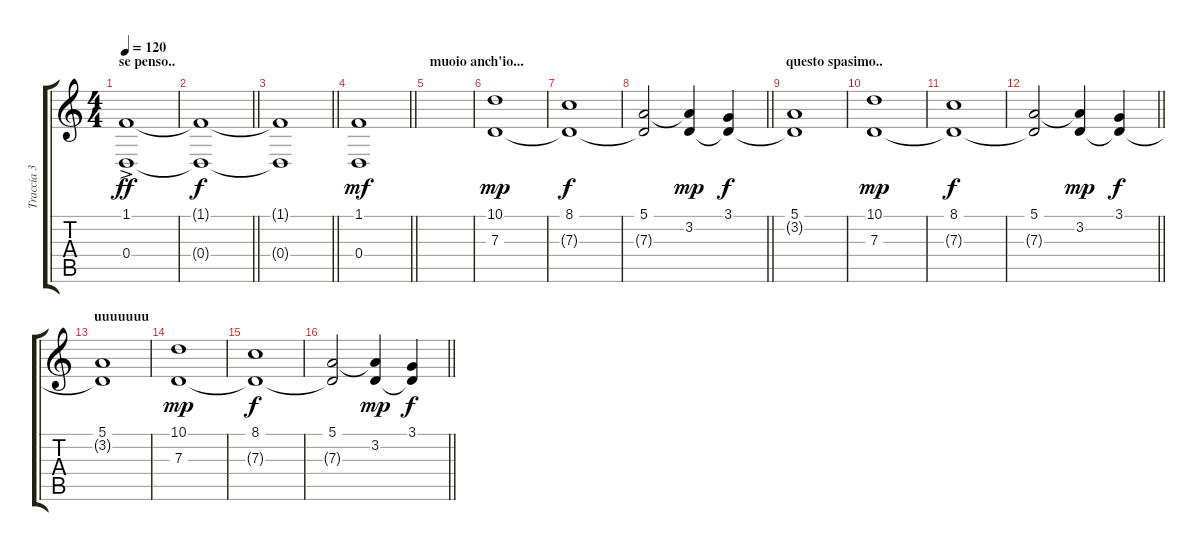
\track ("Traccia 3" "Traccia 3") {instrument viola}
\staff {score tabs}
\tuning (E4 B3 G3 D3 A2 E2) {hide}
\ts (4 4)
\section ("" "se penso..")
\tempo 120
\clef g2
\ks c
(1.1{ac} 0.4{ac}).1{dy ff} |
\barLineRight lightlight
(1.1{t} 0.4{t}).1{dy f} |
\barLineRight lightlight
(1.1{t} 0.4{t}).1 |
\barLineRight lightlight
(1.1 0.4).1{dy mf} |
\section ("" "muoio anch'io...")
|
(10.1 7.3).1{dy mp volume 10} |
(8.1 7.3{t}).1{dy f} |
\barLineRight lightlight
(5.1 7.3{t}).2 (5.1{t} 3.2).4{dy mp} (3.1 3.2{t}).4{dy f} |
\section ("" "questo spasimo..")
(5.1 3.2{t}).1 |
(10.1 7.3).1{dy mp} |
(8.1 7.3{t}).1{dy f} |
\barLineRight lightlight
(5.1 7.3{t}).2 (5.1{t} 3.2).4{dy mp} (3.1 3.2{t}).4{dy f} |
\section ("" "uuuuuuu")
(5.1 3.2{t}).1 |
(10.1 7.3).1{dy mp} |
(8.1 7.3{t}).1{dy f} |
\barLineRight lightlight
(5.1 7.3{t}).2 (5.1{t} 3.2).4{dy mp} (3.1 3.2{t}).4{dy f}
